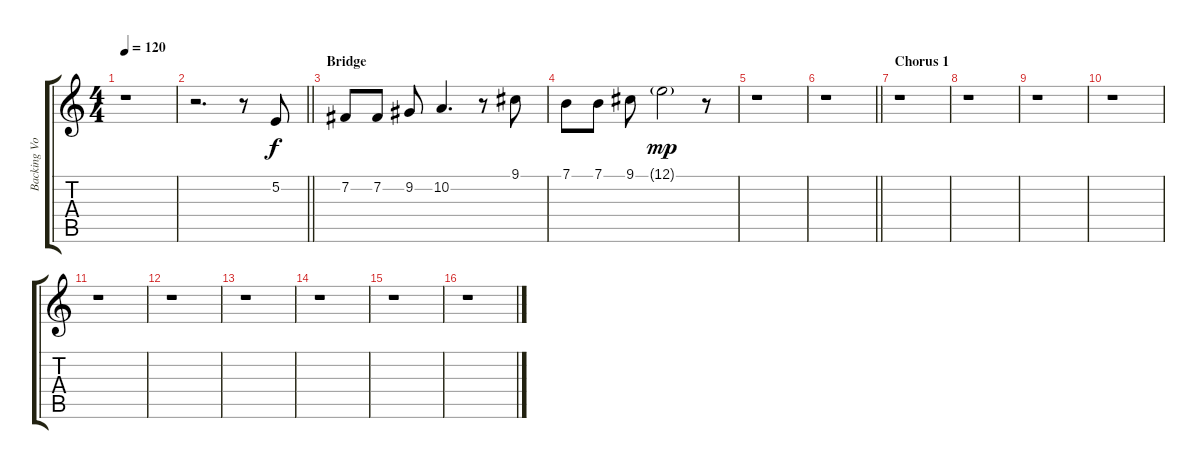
\track ("Backing Vocal" "Backing Vo") {instrument oboe}
\staff {score tabs}
\tuning (E4 B3 G3 D3 A2 E2) {hide}
\ts (4 4)
\tempo 120
\clef g2
\ks c
r.1{dy f} |
\barLineRight lightlight
r.2{d} r.8 5.2.8 |
\section ("" "Bridge")
7.2.8 7.2.8 9.2.8 10.2.4{d} r.8 9.1.8 |
7.1.8 7.1.8 9.1.8 12.1{g}.2{dy mp} r.8 |
r.1 |
\barLineRight lightlight
r.1 |
\section ("" "Chorus 1")
r.1 |
r.1 |
r.1 |
r.1 |
r.1 |
r.1 |
r.1 |
r.1 |
r.1 |
r.1
